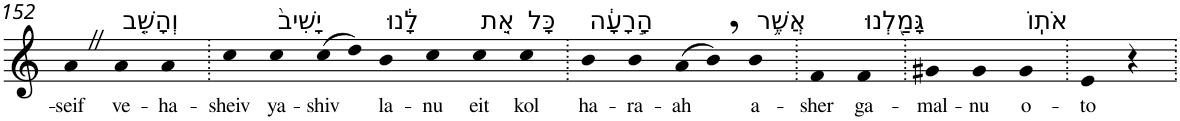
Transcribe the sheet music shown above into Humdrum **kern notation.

**kern	**text
*part1	*part1
*staff1	*staff1
*I"Piano	*
*I'Pno	*
!!LO:PB:g=z
*clefG2	*
*k[]	*
=152	=152
!	!LO:LY:b
4aZ	-seif
!LO:TX:a:t=וְהָשֵׁ֤ב	!
!	!LO:LY:b
4a	ve-
!	!LO:LY:b
4a	-ha-
=153.	=153.
!	!LO:LY:b
4cc	-sheiv
!LO:TX:a:t=יָשִׁיב֙	!
!	!LO:LY:b
4cc	ya-
!	!LO:LY:b
(>8cc	-shiv
8dd)	.
!LO:TX:a:t=לָ֔נוּ	!
!	!LO:LY:b
4b	la-
!	!LO:LY:b
4cc	-nu
!LO:TX:a:t=אֵ֚ת	!
!	!LO:LY:b
4cc	eit
!LO:TX:a:t=כָּל	!
!	!LO:LY:b
4cc	kol
=154.	=154.
!LO:TX:a:t=הָ֣רָעָ֔ה	!
!	!LO:LY:b
4b	ha-
!	!LO:LY:b
4b	-ra-
!	!LO:LY:b
(>8a	-ah
8b,)	.
!LO:TX:a:t=אֲשֶׁ֥ר	!
!	!LO:LY:b
4b	a-
=155.	=155.
!	!LO:LY:b
4f	-sher
!LO:TX:a:t=גָּמַ֖לְנוּ	!
!	!LO:LY:b
4f	ga-
=156.	=156.
!	!LO:LY:b
4g#X	-mal-
!	!LO:LY:b
4g#	-nu
!LO:TX:a:t=אֹתֽוֹ	!
!	!LO:LY:b
4g#	o-
=157.	=157.
!	!LO:LY:b
4e	-to
4r	.
=.	=.
*-	*-
